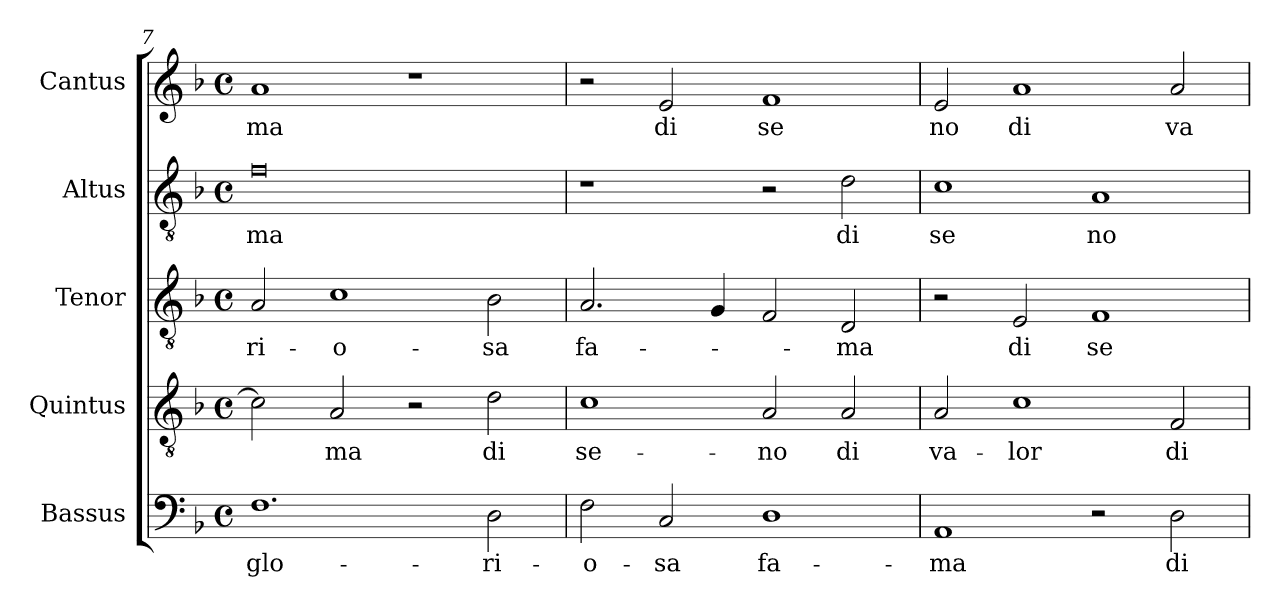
**kern	**text	**kern	**text	**kern	**text	**kern	**text	**kern	**text
*part5	*part5	*part4	*part4	*part3	*part3	*part2	*part2	*part1	*part1
*staff5	*staff5	*staff4	*staff4	*staff3	*staff3	*staff2	*staff2	*staff1	*staff1
*I"Bassus	*	*I"Quintus	*	*I"Tenor	*	*I"Altus	*	*I"Cantus	*
*clefF4	*	*clefGv2	*	*clefGv2	*	*clefGv2	*	*clefG2	*
*k[b-]	*	*k[b-]	*	*k[b-]	*	*k[b-]	*	*k[b-]	*
*F:	*	*F:	*	*F:	*	*F:	*	*F:	*
*M4/4	*	*M4/4	*	*M4/4	*	*M4/4	*	*M4/4	*
*met(c)	*	*met(c)	*	*met(c)	*	*met(c)	*	*met(c)	*
=7	=7	=7	=7	=7	=7	=7	=7	=7	=7
!	!LO:LY:b:cj	!	!	!	!LO:LY:b:cj	!	!LO:LY:b:cj	!	!LO:LY:b:cj
1.F	glo-	2c\]	.	2A/	-ri-	0f	ma	1a	ma
!	!	!	!LO:LY:b:cj	!	!LO:LY:b:cj	!	!	!	!
.	.	2A/	-ma	1c	-o-	.	.	.	.
.	.	2r	.	.	.	.	.	1r	.
!	!LO:LY:b:cj	!	!LO:LY:b:cj	!	!LO:LY:b:cj	!	!	!	!
2D\	-ri-	2d\	di	2B-\	-sa	.	.	.	.
=8	=8	=8	=8	=8	=8	=8	=8	=8	=8
!	!LO:LY:b:cj	!	!LO:LY:b:cj	!	!LO:LY:b:cj	!	!	!	!
2F\	-o-	1c	se-	2.A/	fa-	1r	.	2r	.
!	!LO:LY:b:cj	!	!	!	!	!	!	!	!LO:LY:b:cj
2C/	-sa	.	.	.	.	.	.	2e/	di
.	.	.	.	4G/	.	.	.	.	.
!	!LO:LY:b:cj	!	!LO:LY:b:cj	!	!	!	!	!	!LO:LY:b:cj
1D	fa-	2A/	-no	2F/	.	2r	.	1f	se
!	!	!	!LO:LY:b:cj	!	!LO:LY:b:cj	!	!LO:LY:b:cj	!	!
.	.	2A/	di	2D/	-ma	2d\	di	.	.
=9	=9	=9	=9	=9	=9	=9	=9	=9	=9
!	!LO:LY:b:cj	!	!LO:LY:b:cj	!	!	!	!LO:LY:b:cj	!	!LO:LY:b:cj
1AA	-ma	2A/	va-	2r	.	1c	se	2e/	no
!	!	!	!LO:LY:b:cj	!	!LO:LY:b:cj	!	!	!	!LO:LY:b:cj
.	.	1c	-lor	2E/	di	.	.	1a	di
!	!	!	!	!	!LO:LY:b:cj	!	!LO:LY:b:cj	!	!
2r	.	.	.	1F	se-	1A	no	.	.
!	!LO:LY:b:cj	!	!LO:LY:b:cj	!	!	!	!	!	!LO:LY:b:cj
2D\	di	2F/	di	.	.	.	.	2a/	va
=	=	=	=	=	=	=	=	=	=
*-	*-	*-	*-	*-	*-	*-	*-	*-	*-
